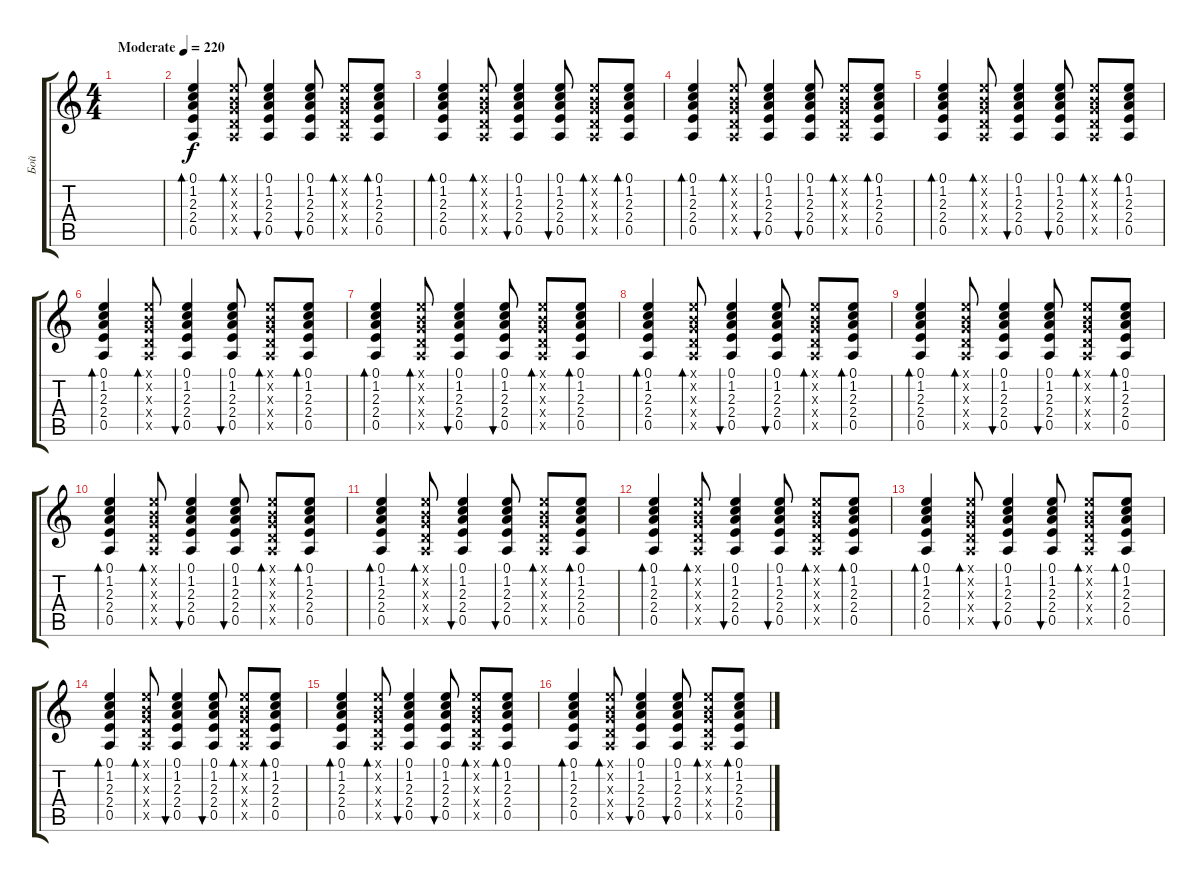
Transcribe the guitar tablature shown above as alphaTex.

\track ("Бой" "Бой") {instrument acousticguitarsteel}
\staff {score tabs}
\tuning (E4 B3 G3 D3 A2 E2) {hide}
\ts (4 4)
\tempo (220 "Moderate")
\clef g2
\ks c
|
(0.1 1.2 2.3 2.4 0.5).4{bd 60} (0.1{x} 0.2{x} 0.3{x} 0.4{x} 0.5{x}).8{bd 60} (0.1 1.2 2.3 2.4 0.5).4{bu 60} (0.1 1.2 2.3 2.4 0.5).8{bu 60} (0.1{x} 0.2{x} 0.3{x} 0.4{x} 0.5{x}).8{bd 60} (0.1 1.2 2.3 2.4 0.5).8{bd 60} |
(0.1 1.2 2.3 2.4 0.5).4{bd 60} (0.1{x} 0.2{x} 0.3{x} 0.4{x} 0.5{x}).8{bd 60} (0.1 1.2 2.3 2.4 0.5).4{bu 60} (0.1 1.2 2.3 2.4 0.5).8{bu 60} (0.1{x} 0.2{x} 0.3{x} 0.4{x} 0.5{x}).8{bd 60} (0.1 1.2 2.3 2.4 0.5).8{bd 60} |
(0.1 1.2 2.3 2.4 0.5).4{bd 60} (0.1{x} 0.2{x} 0.3{x} 0.4{x} 0.5{x}).8{bd 60} (0.1 1.2 2.3 2.4 0.5).4{bu 60} (0.1 1.2 2.3 2.4 0.5).8{bu 60} (0.1{x} 0.2{x} 0.3{x} 0.4{x} 0.5{x}).8{bd 60} (0.1 1.2 2.3 2.4 0.5).8{bd 60} |
(0.1 1.2 2.3 2.4 0.5).4{bd 60} (0.1{x} 0.2{x} 0.3{x} 0.4{x} 0.5{x}).8{bd 60} (0.1 1.2 2.3 2.4 0.5).4{bu 60} (0.1 1.2 2.3 2.4 0.5).8{bu 60} (0.1{x} 0.2{x} 0.3{x} 0.4{x} 0.5{x}).8{bd 60} (0.1 1.2 2.3 2.4 0.5).8{bd 60} |
(0.1 1.2 2.3 2.4 0.5).4{bd 60} (0.1{x} 0.2{x} 0.3{x} 0.4{x} 0.5{x}).8{bd 60} (0.1 1.2 2.3 2.4 0.5).4{bu 60} (0.1 1.2 2.3 2.4 0.5).8{bu 60} (0.1{x} 0.2{x} 0.3{x} 0.4{x} 0.5{x}).8{bd 60} (0.1 1.2 2.3 2.4 0.5).8{bd 60} |
(0.1 1.2 2.3 2.4 0.5).4{bd 60} (0.1{x} 0.2{x} 0.3{x} 0.4{x} 0.5{x}).8{bd 60} (0.1 1.2 2.3 2.4 0.5).4{bu 60} (0.1 1.2 2.3 2.4 0.5).8{bu 60} (0.1{x} 0.2{x} 0.3{x} 0.4{x} 0.5{x}).8{bd 60} (0.1 1.2 2.3 2.4 0.5).8{bd 60} |
(0.1 1.2 2.3 2.4 0.5).4{bd 60} (0.1{x} 0.2{x} 0.3{x} 0.4{x} 0.5{x}).8{bd 60} (0.1 1.2 2.3 2.4 0.5).4{bu 60} (0.1 1.2 2.3 2.4 0.5).8{bu 60} (0.1{x} 0.2{x} 0.3{x} 0.4{x} 0.5{x}).8{bd 60} (0.1 1.2 2.3 2.4 0.5).8{bd 60} |
(0.1 1.2 2.3 2.4 0.5).4{bd 60} (0.1{x} 0.2{x} 0.3{x} 0.4{x} 0.5{x}).8{bd 60} (0.1 1.2 2.3 2.4 0.5).4{bu 60} (0.1 1.2 2.3 2.4 0.5).8{bu 60} (0.1{x} 0.2{x} 0.3{x} 0.4{x} 0.5{x}).8{bd 60} (0.1 1.2 2.3 2.4 0.5).8{bd 60} |
(0.1 1.2 2.3 2.4 0.5).4{bd 60} (0.1{x} 0.2{x} 0.3{x} 0.4{x} 0.5{x}).8{bd 60} (0.1 1.2 2.3 2.4 0.5).4{bu 60} (0.1 1.2 2.3 2.4 0.5).8{bu 60} (0.1{x} 0.2{x} 0.3{x} 0.4{x} 0.5{x}).8{bd 60} (0.1 1.2 2.3 2.4 0.5).8{bd 60} |
(0.1 1.2 2.3 2.4 0.5).4{bd 60} (0.1{x} 0.2{x} 0.3{x} 0.4{x} 0.5{x}).8{bd 60} (0.1 1.2 2.3 2.4 0.5).4{bu 60} (0.1 1.2 2.3 2.4 0.5).8{bu 60} (0.1{x} 0.2{x} 0.3{x} 0.4{x} 0.5{x}).8{bd 60} (0.1 1.2 2.3 2.4 0.5).8{bd 60} |
(0.1 1.2 2.3 2.4 0.5).4{bd 60} (0.1{x} 0.2{x} 0.3{x} 0.4{x} 0.5{x}).8{bd 60} (0.1 1.2 2.3 2.4 0.5).4{bu 60} (0.1 1.2 2.3 2.4 0.5).8{bu 60} (0.1{x} 0.2{x} 0.3{x} 0.4{x} 0.5{x}).8{bd 60} (0.1 1.2 2.3 2.4 0.5).8{bd 60} |
(0.1 1.2 2.3 2.4 0.5).4{bd 60} (0.1{x} 0.2{x} 0.3{x} 0.4{x} 0.5{x}).8{bd 60} (0.1 1.2 2.3 2.4 0.5).4{bu 60} (0.1 1.2 2.3 2.4 0.5).8{bu 60} (0.1{x} 0.2{x} 0.3{x} 0.4{x} 0.5{x}).8{bd 60} (0.1 1.2 2.3 2.4 0.5).8{bd 60} |
(0.1 1.2 2.3 2.4 0.5).4{bd 60} (0.1{x} 0.2{x} 0.3{x} 0.4{x} 0.5{x}).8{bd 60} (0.1 1.2 2.3 2.4 0.5).4{bu 60} (0.1 1.2 2.3 2.4 0.5).8{bu 60} (0.1{x} 0.2{x} 0.3{x} 0.4{x} 0.5{x}).8{bd 60} (0.1 1.2 2.3 2.4 0.5).8{bd 60} |
(0.1 1.2 2.3 2.4 0.5).4{bd 60} (0.1{x} 0.2{x} 0.3{x} 0.4{x} 0.5{x}).8{bd 60} (0.1 1.2 2.3 2.4 0.5).4{bu 60} (0.1 1.2 2.3 2.4 0.5).8{bu 60} (0.1{x} 0.2{x} 0.3{x} 0.4{x} 0.5{x}).8{bd 60} (0.1 1.2 2.3 2.4 0.5).8{bd 60} |
(0.1 1.2 2.3 2.4 0.5).4{bd 60} (0.1{x} 0.2{x} 0.3{x} 0.4{x} 0.5{x}).8{bd 60} (0.1 1.2 2.3 2.4 0.5).4{bu 60} (0.1 1.2 2.3 2.4 0.5).8{bu 60} (0.1{x} 0.2{x} 0.3{x} 0.4{x} 0.5{x}).8{bd 60} (0.1 1.2 2.3 2.4 0.5).8{bd 60}
